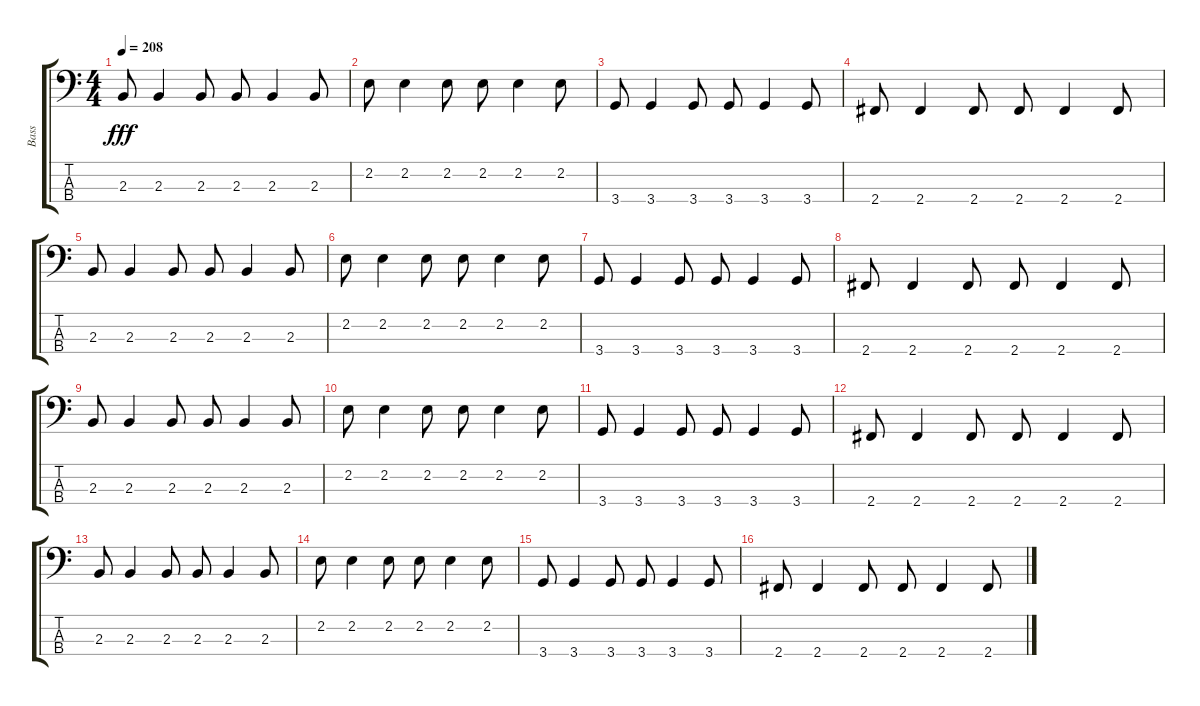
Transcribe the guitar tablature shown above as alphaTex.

\track ("Bass" "Bass") {instrument electricbassfinger}
\staff {score tabs}
\tuning (G2 D2 A1 E1) {hide}
\ts (4 4)
\tempo 208
\clef f4
\ks c
2.3.8{dy fff} 2.3.4 2.3.8 2.3.8 2.3.4 2.3.8 |
2.2.8 2.2.4 2.2.8 2.2.8 2.2.4 2.2.8 |
3.4.8 3.4.4 3.4.8 3.4.8 3.4.4 3.4.8 |
2.4.8 2.4.4 2.4.8 2.4.8 2.4.4 2.4.8 |
2.3.8 2.3.4 2.3.8 2.3.8 2.3.4 2.3.8 |
2.2.8 2.2.4 2.2.8 2.2.8 2.2.4 2.2.8 |
3.4.8 3.4.4 3.4.8 3.4.8 3.4.4 3.4.8 |
2.4.8 2.4.4 2.4.8 2.4.8 2.4.4 2.4.8 |
2.3.8 2.3.4 2.3.8 2.3.8 2.3.4 2.3.8 |
2.2.8 2.2.4 2.2.8 2.2.8 2.2.4 2.2.8 |
3.4.8 3.4.4 3.4.8 3.4.8 3.4.4 3.4.8 |
2.4.8 2.4.4 2.4.8 2.4.8 2.4.4 2.4.8 |
2.3.8 2.3.4 2.3.8 2.3.8 2.3.4 2.3.8 |
2.2.8 2.2.4 2.2.8 2.2.8 2.2.4 2.2.8 |
3.4.8 3.4.4 3.4.8 3.4.8 3.4.4 3.4.8 |
2.4.8 2.4.4 2.4.8 2.4.8 2.4.4 2.4.8
